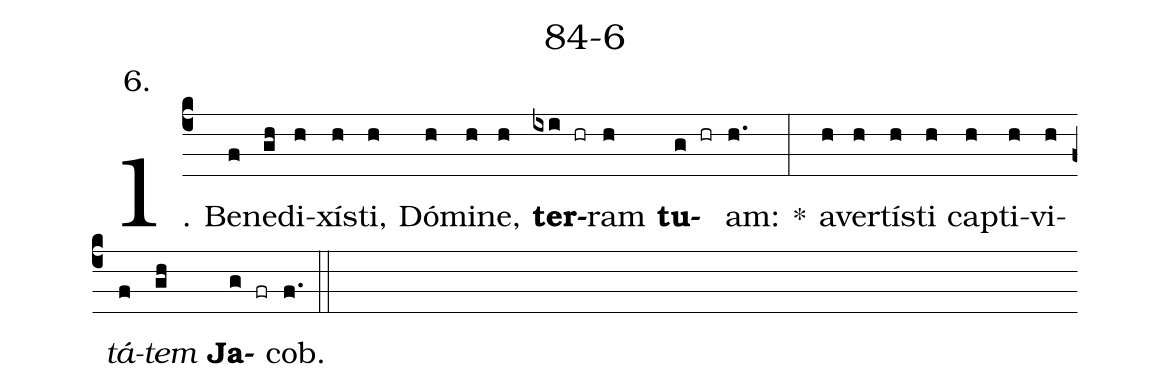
name: 84-6;
annotation: 6.;
%%
(c4)1. Be(f)ne(gh)di(h)xís(h)ti,(h) Dó(h)mi(h)ne,(h) <b>ter</b>(ixi hr)ram(h) <b>tu</b>(g hr)am:(h.) *(:) a(h)ver(h)tís(h)ti(h) cap(h)ti(h)vi(h)<i>tá</i>(f)<i>tem</i>(gh) <b>Ja</b>(g fr)cob.(f.) (::)
